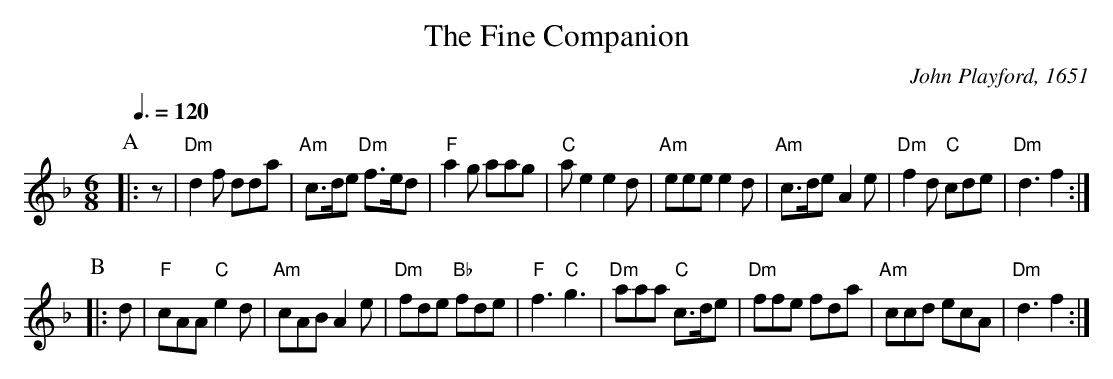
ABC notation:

X:1
T:The Fine Companion
C:John Playford, 1651
L:1/8
Q:3/8=120
M:6/8
K:Dm
P:A
|:z | "Dm"d2f dda | "Am"c>de "Dm"f>ed | "F"a2g aag | "C"ae2 e2d |\
"Am"eee e2d | "Am"c>de A2e | "Dm"f2d "C"cde | "Dm"d3 f2 :|
P:B
|: d | "F"cAA "C"e2d | "Am"cAB A2e | "Dm"fde "Bb"fde | "F"f3 "C"g3 |\
"Dm"aaa "C"c>de | "Dm"ffe fda | "Am"ccd ecA | "Dm"d3 f2 :|
